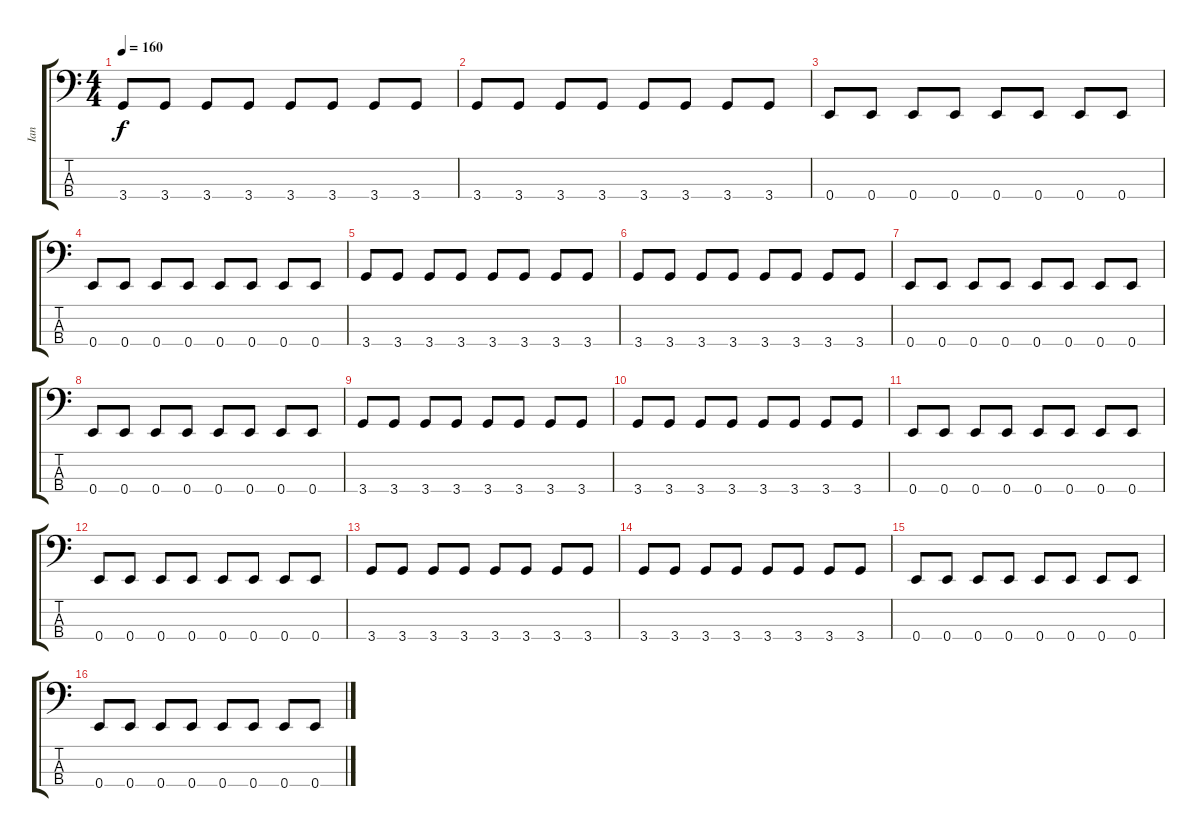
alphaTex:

\track ("Ian" "Ian") {instrument electricbasspick}
\staff {score tabs}
\tuning (G2 D2 A1 E1) {hide}
\ts (4 4)
\tempo 160
\clef f4
\ks c
3.4.8{dy f} 3.4.8 3.4.8 3.4.8 3.4.8 3.4.8 3.4.8 3.4.8 |
3.4.8 3.4.8 3.4.8 3.4.8 3.4.8 3.4.8 3.4.8 3.4.8 |
0.4.8 0.4.8 0.4.8 0.4.8 0.4.8 0.4.8 0.4.8 0.4.8 |
0.4.8 0.4.8 0.4.8 0.4.8 0.4.8 0.4.8 0.4.8 0.4.8 |
3.4.8 3.4.8 3.4.8 3.4.8 3.4.8 3.4.8 3.4.8 3.4.8 |
3.4.8 3.4.8 3.4.8 3.4.8 3.4.8 3.4.8 3.4.8 3.4.8 |
0.4.8 0.4.8 0.4.8 0.4.8 0.4.8 0.4.8 0.4.8 0.4.8 |
0.4.8 0.4.8 0.4.8 0.4.8 0.4.8 0.4.8 0.4.8 0.4.8 |
3.4.8 3.4.8 3.4.8 3.4.8 3.4.8 3.4.8 3.4.8 3.4.8 |
3.4.8 3.4.8 3.4.8 3.4.8 3.4.8 3.4.8 3.4.8 3.4.8 |
0.4.8 0.4.8 0.4.8 0.4.8 0.4.8 0.4.8 0.4.8 0.4.8 |
0.4.8 0.4.8 0.4.8 0.4.8 0.4.8 0.4.8 0.4.8 0.4.8 |
3.4.8 3.4.8 3.4.8 3.4.8 3.4.8 3.4.8 3.4.8 3.4.8 |
3.4.8 3.4.8 3.4.8 3.4.8 3.4.8 3.4.8 3.4.8 3.4.8 |
0.4.8 0.4.8 0.4.8 0.4.8 0.4.8 0.4.8 0.4.8 0.4.8 |
0.4.8 0.4.8 0.4.8 0.4.8 0.4.8 0.4.8 0.4.8 0.4.8
